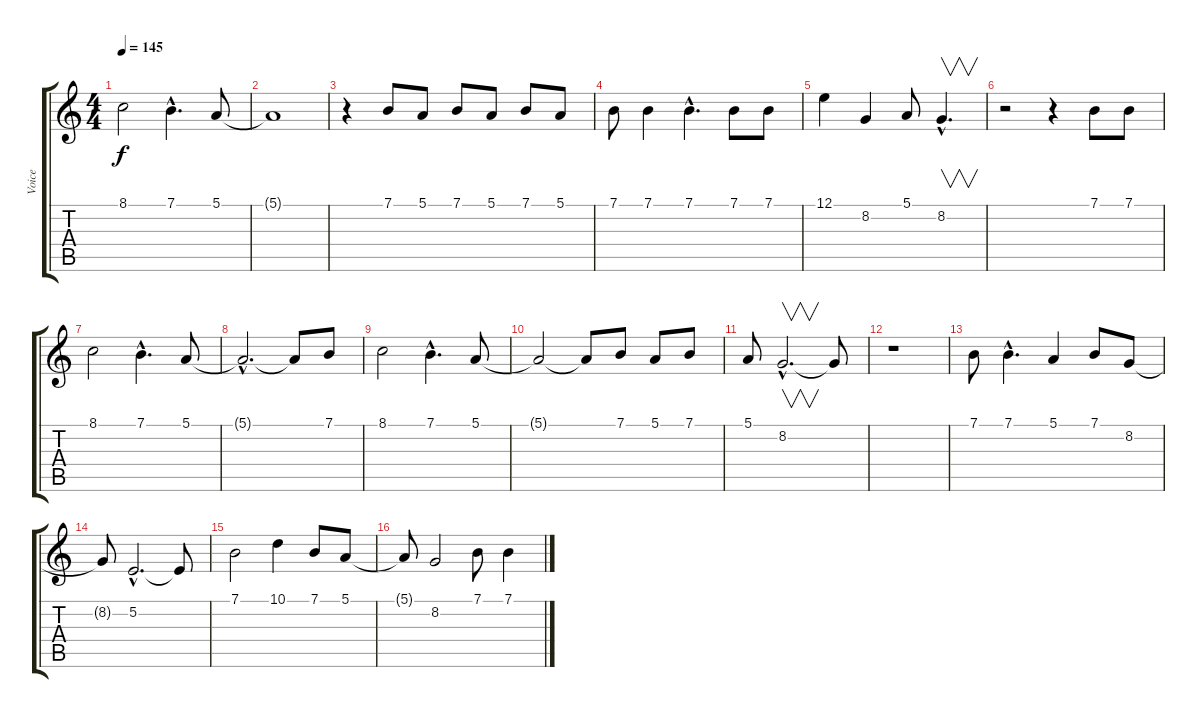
\track ("Voice" "Voice") {instrument cello}
\staff {score tabs}
\tuning (E4 B3 G3 D3 A2 E2) {hide}
\ts (4 4)
\tempo 145
\clef g2
\ks c
8.1.2{dy f} 7.1{hac}.4{d} 5.1.8 |
5.1{t}.1 |
r.4 7.1.8 5.1.8 7.1.8 5.1.8 7.1.8 5.1.8 |
7.1.8 7.1.4 7.1{hac}.4{d} 7.1.8 7.1.8 |
12.1.4 8.2.4 5.1.8 8.2{hac}.4{v d} |
r.2 r.4 7.1.8 7.1.8 |
8.1.2 7.1{hac}.4{d} 5.1.8 |
5.1{hac t}.2{d} 5.1{t}.8 7.1.8 |
8.1.2 7.1{hac}.4{d} 5.1.8 |
5.1{t}.2 5.1{t}.8 7.1.8 5.1.8 7.1.8 |
5.1.8 8.2{hac}.2{v d} 8.2{t}.8 |
r.1 |
7.1.8 7.1{hac}.4{d} 5.1.4 7.1.8 8.2.8 |
8.2{t}.8 5.2{hac}.2{d} 5.2{t}.8 |
7.1.2 10.1.4 7.1.8 5.1.8 |
5.1{t}.8 8.2.2 7.1.8 7.1.4
